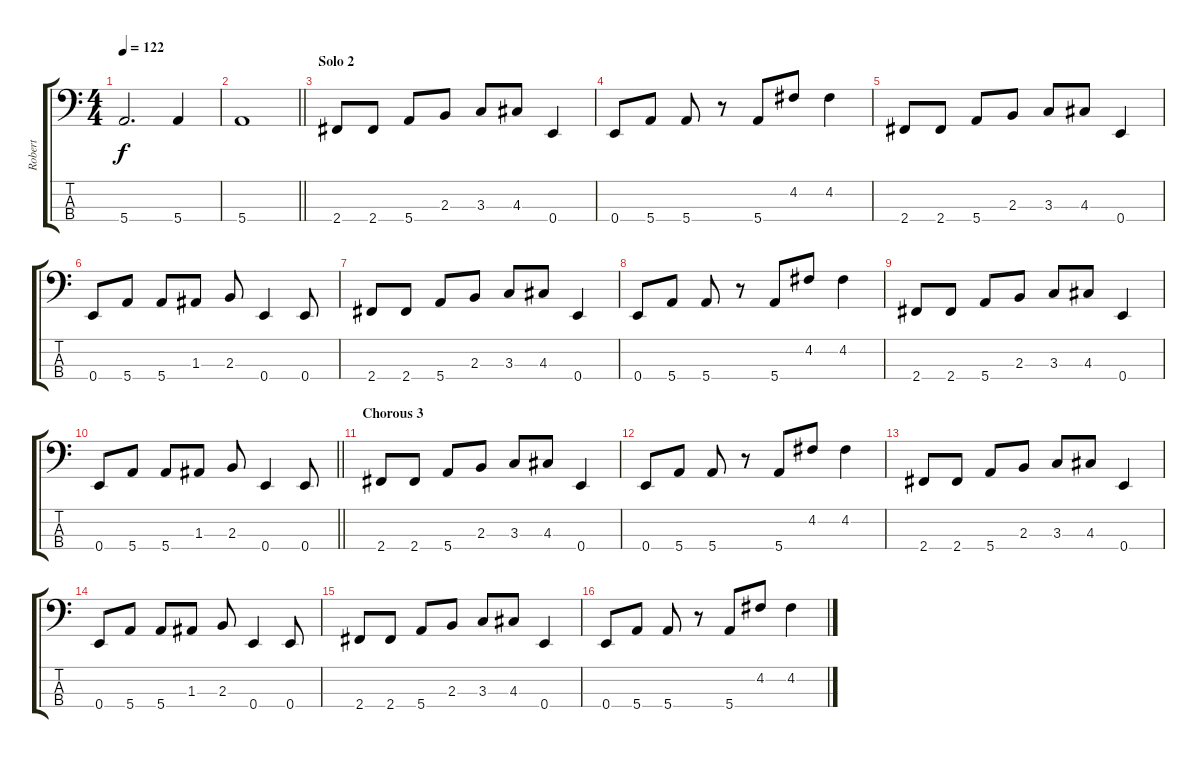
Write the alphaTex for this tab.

\track ("Robert" "Robert") {instrument electricbassfinger}
\staff {score tabs}
\tuning (G2 D2 A1 E1) {hide}
\ts (4 4)
\tempo 122
\clef f4
\ks c
5.4.2{d dy f} 5.4.4 |
\barLineRight lightlight
5.4.1 |
\section ("" "Solo 2")
2.4.8 2.4.8 5.4.8 2.3.8 3.3.8 4.3.8 0.4.4 |
0.4.8 5.4.8 5.4.8 r.8 5.4.8 4.2.8 4.2.4 |
2.4.8 2.4.8 5.4.8 2.3.8 3.3.8 4.3.8 0.4.4 |
0.4.8 5.4.8 5.4.8 1.3.8 2.3.8 0.4.4 0.4.8 |
2.4.8 2.4.8 5.4.8 2.3.8 3.3.8 4.3.8 0.4.4 |
0.4.8 5.4.8 5.4.8 r.8 5.4.8 4.2.8 4.2.4 |
2.4.8 2.4.8 5.4.8 2.3.8 3.3.8 4.3.8 0.4.4 |
\barLineRight lightlight
0.4.8 5.4.8 5.4.8 1.3.8 2.3.8 0.4.4 0.4.8 |
\section ("" "Chorous 3")
2.4.8 2.4.8 5.4.8 2.3.8 3.3.8 4.3.8 0.4.4 |
0.4.8 5.4.8 5.4.8 r.8 5.4.8 4.2.8 4.2.4 |
2.4.8 2.4.8 5.4.8 2.3.8 3.3.8 4.3.8 0.4.4 |
0.4.8 5.4.8 5.4.8 1.3.8 2.3.8 0.4.4 0.4.8 |
2.4.8 2.4.8 5.4.8 2.3.8 3.3.8 4.3.8 0.4.4 |
0.4.8 5.4.8 5.4.8 r.8 5.4.8 4.2.8 4.2.4
